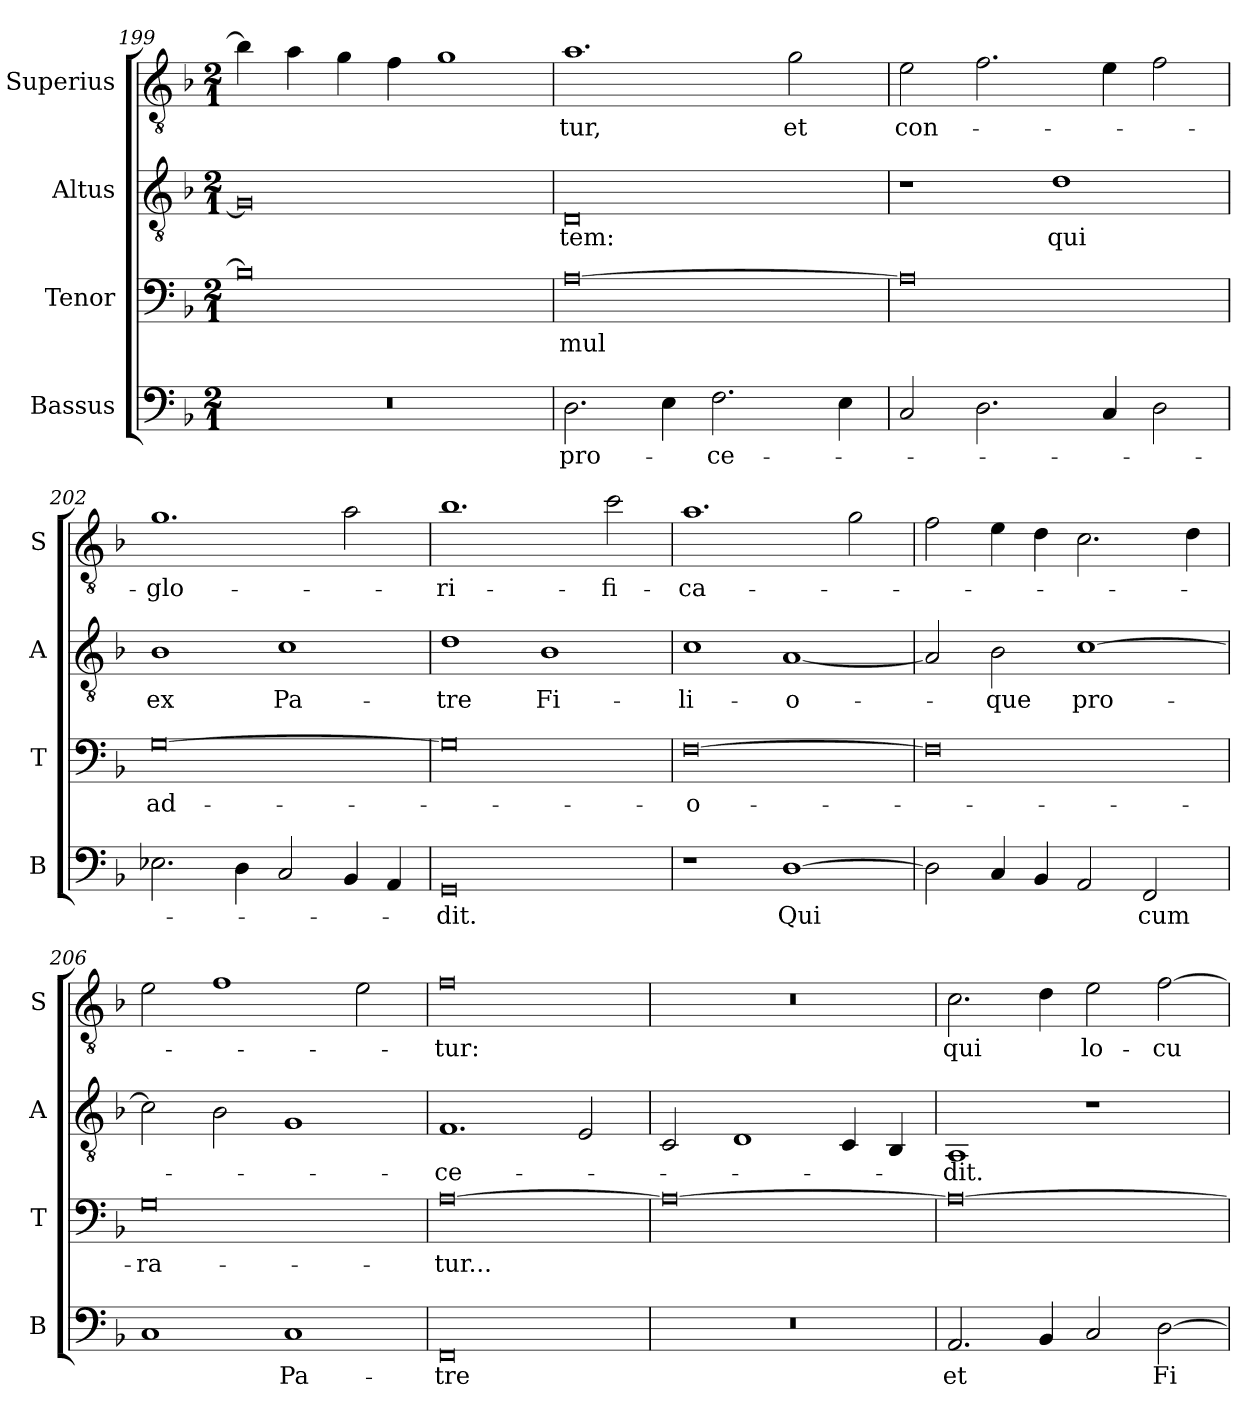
**kern	**text	**kern	**text	**kern	**text	**kern	**text
*part4	*part4	*part3	*part3	*part2	*part2	*part1	*part1
*staff4	*staff4	*staff3	*staff3	*staff2	*staff2	*staff1	*staff1
*I"Bassus	*	*I"Tenor	*	*I"Altus	*	*I"Superius	*
*I'B	*	*I'T	*	*I'A	*	*I'S	*
*clefF4	*	*clefF4	*	*clefGv2	*	*clefGv2	*
*k[b-]	*	*k[b-]	*	*k[b-]	*	*k[b-]	*
*M2/1	*	*M2/1	*	*M2/1	*	*M2/1	*
=199	=199	=199	=199	=199	=199	=199	=199
0r	.	0B-]	.	0G]	.	4b-]	.
.	.	.	.	.	.	4a	.
.	.	.	.	.	.	4g	.
.	.	.	.	.	.	4f	.
.	.	.	.	.	.	1g	.
=200	=200	=200	=200	=200	=200	=200	=200
2.D	pro-	[0A	-mul	0D	-tem:	1.a	-tur,
4E	.	.	.	.	.	.	.
2.F	-ce-	.	.	.	.	.	.
.	.	.	.	.	.	2g	et
4E	.	.	.	.	.	.	.
=201	=201	=201	=201	=201	=201	=201	=201
2C	.	0A]	.	1r	.	2e	con-
2.D	.	.	.	.	.	2.f	.
.	.	.	.	1d	qui	.	.
4C	.	.	.	.	.	4e	.
2D	.	.	.	.	.	2f	.
=202	=202	=202	=202	=202	=202	=202	=202
2.E-X	.	[0G	ad-	1B-	ex	1.g	-glo-
4D	.	.	.	.	.	.	.
2C	.	.	.	1c	Pa-	.	.
4BB-	.	.	.	.	.	2a	.
4AA	.	.	.	.	.	.	.
=203	=203	=203	=203	=203	=203	=203	=203
0GG	-dit.	0G]	.	1d	-tre	1.b-	-ri-
.	.	.	.	1B-	Fi-	.	.
.	.	.	.	.	.	2cc	-fi-
=204	=204	=204	=204	=204	=204	=204	=204
1r	.	[0F	-o-	1c	-li-	1.a	-ca-
[1D	Qui	.	.	[1A	-o-	.	.
.	.	.	.	.	.	2g	.
=205	=205	=205	=205	=205	=205	=205	=205
2D]	.	0F]	.	2A]	.	2f	.
4C	.	.	.	2B-	-que	4e	.
4BB-	.	.	.	.	.	4d	.
2AA	.	.	.	[1c	pro-	2.c	.
2FF	cum	.	.	.	.	.	.
.	.	.	.	.	.	4d	.
=206	=206	=206	=206	=206	=206	=206	=206
1C	.	0G	-ra-	2c]	.	2e	.
.	.	.	.	2B-	.	1f	.
1C	Pa-	.	.	1G	.	.	.
.	.	.	.	.	.	2e	.
=207	=207	=207	=207	=207	=207	=207	=207
0FF	-tre	[0A	-tur...	1.F	-ce-	0f	-tur:
.	.	.	.	2E	.	.	.
=208	=208	=208	=208	=208	=208	=208	=208
0r	.	0A_	.	2C	.	0r	.
.	.	.	.	1D	.	.	.
.	.	.	.	4C	.	.	.
.	.	.	.	4BB-	.	.	.
=209	=209	=209	=209	=209	=209	=209	=209
2.AA	et	0A_	.	1AA	-dit.	2.c	qui
4BB-	.	.	.	.	.	4d	.
2C	.	.	.	1r	.	2e	lo-
[2D	Fi-	.	.	.	.	[2f	-cu-
=	=	=	=	=	=	=	=
*-	*-	*-	*-	*-	*-	*-	*-
